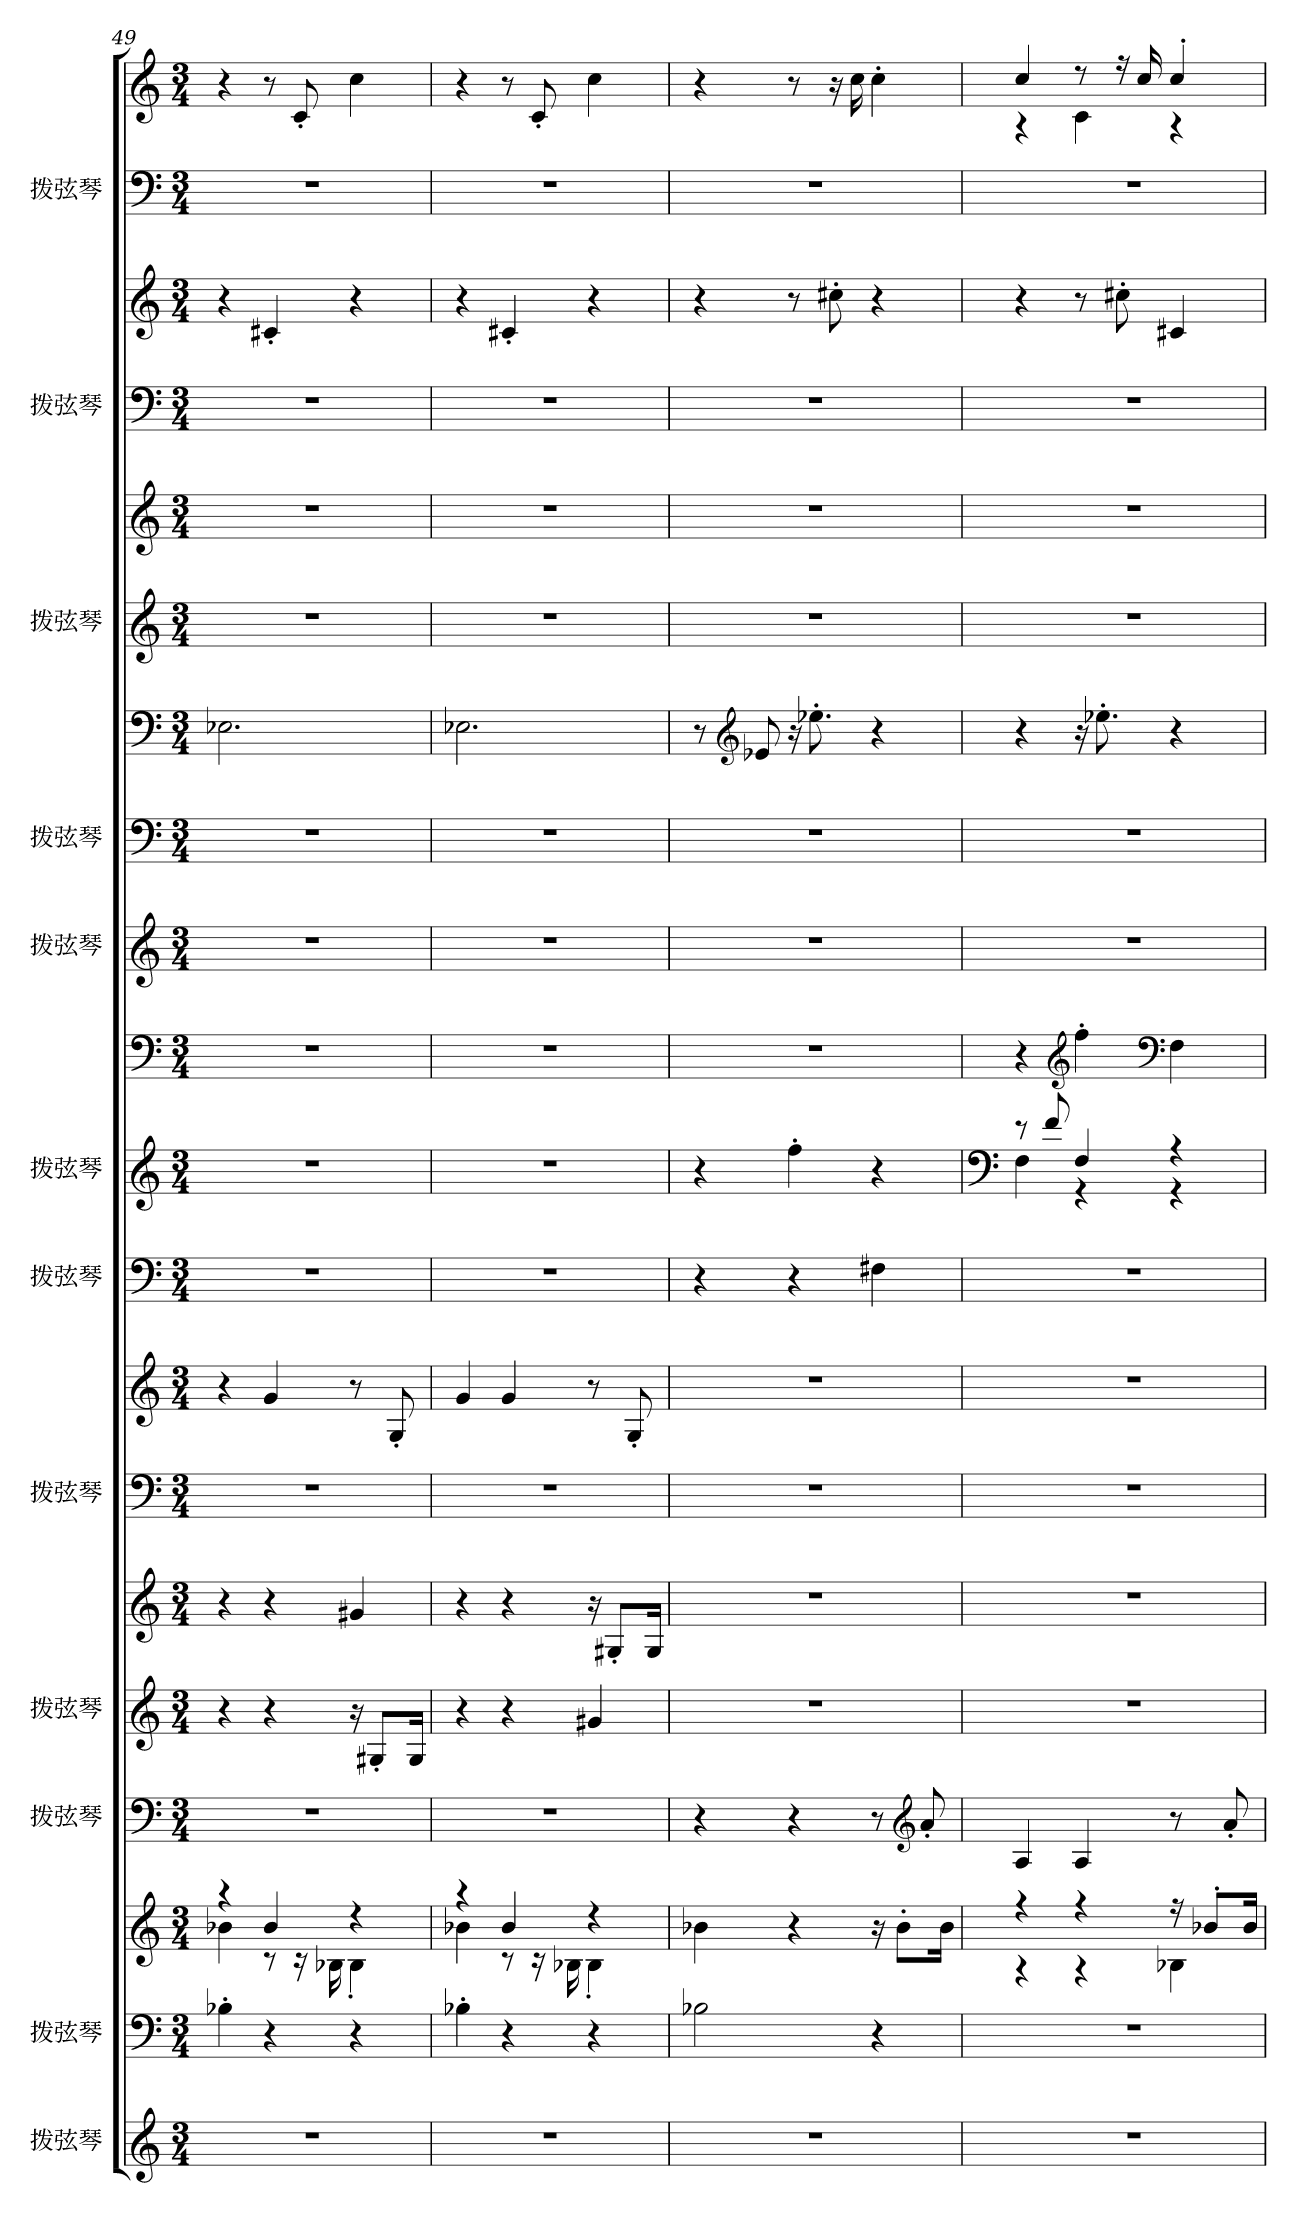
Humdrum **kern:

**kern	**kern	**kern	**kern	**kern	**kern	**kern	**kern	**kern	**kern	**kern	**kern	**kern	**kern	**kern	**kern	**kern	**kern	**kern	**kern
*part12	*part11	*part11	*part10	*part9	*part9	*part8	*part8	*part7	*part6	*part6	*part5	*part4	*part4	*part3	*part3	*part2	*part2	*part1	*part1
*staff20	*staff19	*staff18	*staff17	*staff16	*staff15	*staff14	*staff13	*staff12	*staff11	*staff10	*staff9	*staff8	*staff7	*staff6	*staff5	*staff4	*staff3	*staff2	*staff1
*I"拨弦琴	*I"拨弦琴	*	*I"拨弦琴	*I"拨弦琴	*	*I"拨弦琴	*	*I"拨弦琴	*I"拨弦琴	*	*I"拨弦琴	*I"拨弦琴	*	*I"拨弦琴	*	*I"拨弦琴	*	*I"拨弦琴	*
*clefG2	*clefF4	*clefG2	*clefF4	*clefG2	*clefG2	*clefF4	*clefG2	*clefF4	*clefG2	*clefF4	*clefG2	*clefF4	*clefF4	*clefG2	*clefG2	*clefF4	*clefG2	*clefF4	*clefG2
*k[]	*k[]	*k[]	*k[]	*k[]	*k[]	*k[]	*k[]	*k[]	*k[]	*k[]	*k[]	*k[]	*k[]	*k[]	*k[]	*k[]	*k[]	*k[]	*k[]
*M3/4	*M3/4	*M3/4	*M3/4	*M3/4	*M3/4	*M3/4	*M3/4	*M3/4	*M3/4	*M3/4	*M3/4	*M3/4	*M3/4	*M3/4	*M3/4	*M3/4	*M3/4	*M3/4	*M3/4
=49	=49	=49	=49	=49	=49	=49	=49	=49	=49	=49	=49	=49	=49	=49	=49	=49	=49	=49	=49
*	*	*^	*	*	*	*	*	*	*	*	*	*	*	*	*	*	*	*	*
2.r	4B-X'\	4r	4b-X\	2.r	4r	4r	2.r	4r	2.r	2.r	2.r	2.r	2.r	2.E-X\	2.r	2.r	2.r	4r	2.r	4r
.	4r	4b-/	8r	.	4r	4r	.	4g/	.	.	.	.	.	.	.	.	.	4c#X'/	.	8r
.	.	.	16r	.	.	.	.	.	.	.	.	.	.	.	.	.	.	.	.	8c'/
.	.	.	16B-X\	.	.	.	.	.	.	.	.	.	.	.	.	.	.	.	.	.
.	4r	4r	4B-'\	.	16r	4g#X/	.	8r	.	.	.	.	.	.	.	.	.	4r	.	4cc\
.	.	.	.	.	8G#X'/L	.	.	.	.	.	.	.	.	.	.	.	.	.	.	.
.	.	.	.	.	.	.	.	8G'/	.	.	.	.	.	.	.	.	.	.	.	.
.	.	.	.	.	16G#/Jk	.	.	.	.	.	.	.	.	.	.	.	.	.	.	.
!!LO:PB:g=z
=50	=50	=50	=50	=50	=50	=50	=50	=50	=50	=50	=50	=50	=50	=50	=50	=50	=50	=50	=50	=50
2.r	4B-X'\	4r	4b-X\	2.r	4r	4r	2.r	4g/	2.r	2.r	2.r	2.r	2.r	2.E-X\	2.r	2.r	2.r	4r	2.r	4r
.	4r	4b-/	8r	.	4r	4r	.	4g/	.	.	.	.	.	.	.	.	.	4c#X'/	.	8r
.	.	.	16r	.	.	.	.	.	.	.	.	.	.	.	.	.	.	.	.	8c'/
.	.	.	16B-X\	.	.	.	.	.	.	.	.	.	.	.	.	.	.	.	.	.
.	4r	4r	4B-'\	.	4g#X/	16r	.	8r	.	.	.	.	.	.	.	.	.	4r	.	4cc\
.	.	.	.	.	.	8G#X'/L	.	.	.	.	.	.	.	.	.	.	.	.	.	.
.	.	.	.	.	.	.	.	8G'/	.	.	.	.	.	.	.	.	.	.	.	.
.	.	.	.	.	.	16G#/Jk	.	.	.	.	.	.	.	.	.	.	.	.	.	.
*	*	*v	*v	*	*	*	*	*	*	*	*	*	*	*	*	*	*	*	*	*
=51	=51	=51	=51	=51	=51	=51	=51	=51	=51	=51	=51	=51	=51	=51	=51	=51	=51	=51	=51
2.r	2B-X\	4b-X\	4r	2.r	2.r	2.r	2.r	4r	4r	2.r	2.r	2.r	8r	2.r	2.r	2.r	4r	2.r	4r
*	*	*	*	*	*	*	*	*	*	*	*	*	*clefG2	*	*	*	*	*	*
.	.	.	.	.	.	.	.	.	.	.	.	.	8e-X/	.	.	.	.	.	.
.	.	4r	4r	.	.	.	.	4r	4ff'\	.	.	.	16r	.	.	.	8r	.	8r
.	.	.	.	.	.	.	.	.	.	.	.	.	8.ee-X'\	.	.	.	.	.	.
.	.	.	.	.	.	.	.	.	.	.	.	.	.	.	.	.	8cc#X'\	.	16r
.	.	.	.	.	.	.	.	.	.	.	.	.	.	.	.	.	.	.	16cc\
.	4r	16r	8r	.	.	.	.	4F#X\	4r	.	.	.	4r	.	.	.	4r	.	4cc'\
.	.	8b-'\L	.	.	.	.	.	.	.	.	.	.	.	.	.	.	.	.	.
*	*	*	*clefG2	*	*	*	*	*	*	*	*	*	*	*	*	*	*	*	*
.	.	.	8a'/	.	.	.	.	.	.	.	.	.	.	.	.	.	.	.	.
.	.	16b-\Jk	.	.	.	.	.	.	.	.	.	.	.	.	.	.	.	.	.
=52	=52	=52	=52	=52	=52	=52	=52	=52	=52	=52	=52	=52	=52	=52	=52	=52	=52	=52	=52
*	*	*	*	*	*	*	*	*	*clefF4	*	*	*	*	*	*	*	*	*	*
*	*	*^	*	*	*	*	*	*	*^	*	*	*	*	*	*	*	*	*	*^
2.r	2.r	4r	4r	4A/	2.r	2.r	2.r	2.r	2.r	8r	4F\	4r	2.r	2.r	4r	2.r	2.r	2.r	4r	2.r	4cc/	4r
.	.	.	.	.	.	.	.	.	.	8f/	.	.	.	.	.	.	.	.	.	.	.	.
*	*	*	*	*	*	*	*	*	*	*	*	*clefG2	*	*	*	*	*	*	*	*	*	*
.	.	4r	4r	4A/	.	.	.	.	.	4F/	4r	4ff'\	.	.	16r	.	.	.	8r	.	8r	4c\
.	.	.	.	.	.	.	.	.	.	.	.	.	.	.	8.ee-X'\	.	.	.	.	.	.	.
.	.	.	.	.	.	.	.	.	.	.	.	.	.	.	.	.	.	.	8cc#X'\	.	16r	.
.	.	.	.	.	.	.	.	.	.	.	.	.	.	.	.	.	.	.	.	.	16cc/	.
*	*	*	*	*	*	*	*	*	*	*	*	*clefF4	*	*	*	*	*	*	*	*	*	*
.	.	16r	4B-X\	8r	.	.	.	.	.	4r	4r	4F\	.	.	4r	.	.	.	4c#X/	.	4cc'/	4r
.	.	8b-X'/L	.	.	.	.	.	.	.	.	.	.	.	.	.	.	.	.	.	.	.	.
.	.	.	.	8a'/	.	.	.	.	.	.	.	.	.	.	.	.	.	.	.	.	.	.
.	.	16b-/Jk	.	.	.	.	.	.	.	.	.	.	.	.	.	.	.	.	.	.	.	.
*	*	*v	*v	*	*	*	*	*	*	*v	*v	*	*	*	*	*	*	*	*	*	*v	*v
=	=	=	=	=	=	=	=	=	=	=	=	=	=	=	=	=	=	=	=
*-	*-	*-	*-	*-	*-	*-	*-	*-	*-	*-	*-	*-	*-	*-	*-	*-	*-	*-	*-
